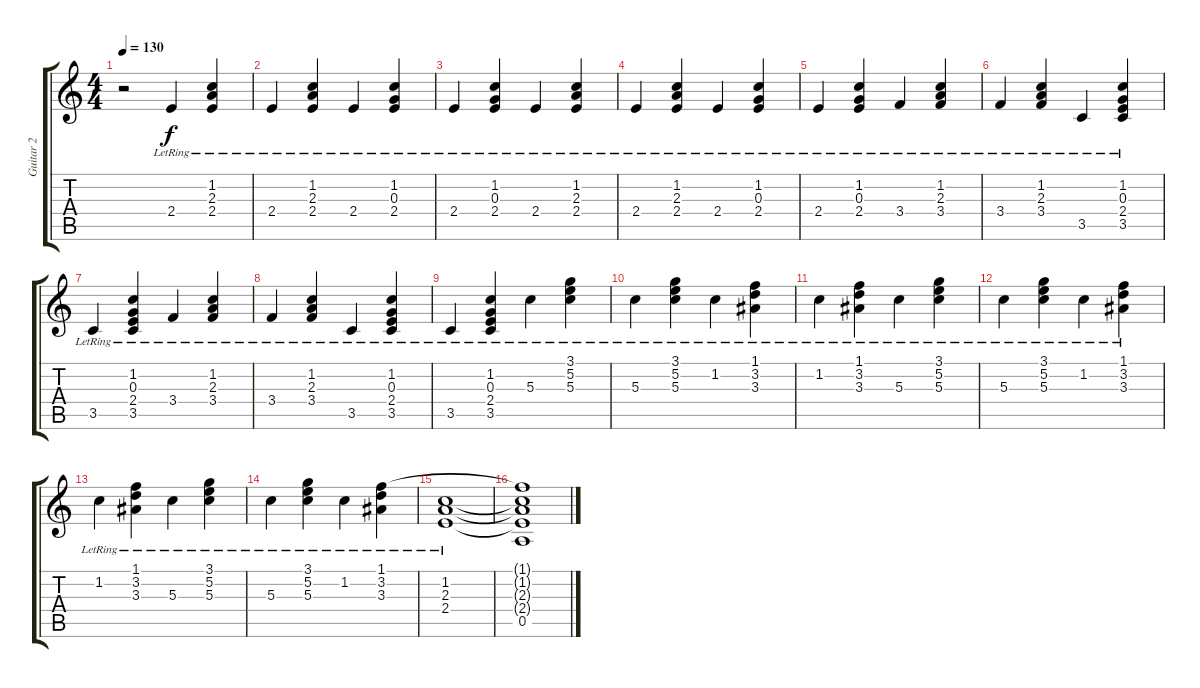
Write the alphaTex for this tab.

\track ("Guitar 2" "Guitar 2") {instrument acousticguitarsteel}
\staff {score tabs}
\tuning (E4 B3 G3 D3 A2 E2) {hide}
\ts (4 4)
\tempo 130
\clef g2
\ks c
r.2{dy f} 2.4{lr}.4 (1.2{lr} 2.3{lr} 2.4{lr}).4 |
2.4{lr}.4 (1.2{lr} 2.3{lr} 2.4{lr}).4 2.4{lr}.4 (1.2{lr} 0.3{lr} 2.4{lr}).4 |
2.4{lr}.4 (1.2{lr} 0.3{lr} 2.4{lr}).4 2.4{lr}.4 (1.2{lr} 2.3{lr} 2.4{lr}).4 |
2.4{lr}.4 (1.2{lr} 2.3{lr} 2.4{lr}).4 2.4{lr}.4 (1.2{lr} 0.3{lr} 2.4{lr}).4 |
2.4{lr}.4 (1.2{lr} 0.3{lr} 2.4{lr}).4 3.4{lr}.4 (1.2{lr} 2.3{lr} 3.4{lr}).4 |
3.4{lr}.4 (1.2{lr} 2.3{lr} 3.4{lr}).4 3.5{lr}.4 (1.2{lr} 0.3{lr} 2.4{lr} 3.5{lr}).4 |
3.5{lr}.4 (1.2{lr} 0.3{lr} 2.4{lr} 3.5{lr}).4 3.4{lr}.4 (1.2{lr} 2.3{lr} 3.4{lr}).4 |
3.4{lr}.4 (1.2{lr} 2.3{lr} 3.4{lr}).4 3.5{lr}.4 (1.2{lr} 0.3{lr} 2.4{lr} 3.5{lr}).4 |
3.5{lr}.4 (1.2{lr} 0.3{lr} 2.4{lr} 3.5{lr}).4 5.3{lr}.4 (3.1{lr} 5.2{lr} 5.3{lr}).4 |
5.3{lr}.4 (3.1{lr} 5.2{lr} 5.3{lr}).4 1.2{lr}.4 (1.1{lr} 3.2{lr} 3.3{lr}).4 |
1.2{lr}.4 (1.1{lr} 3.2{lr} 3.3{lr}).4 5.3{lr}.4 (3.1{lr} 5.2{lr} 5.3{lr}).4 |
5.3{lr}.4 (3.1{lr} 5.2{lr} 5.3{lr}).4 1.2{lr}.4 (1.1{lr} 3.2{lr} 3.3{lr}).4 |
1.2{lr}.4 (1.1{lr} 3.2{lr} 3.3{lr}).4 5.3{lr}.4 (3.1{lr} 5.2{lr} 5.3{lr}).4 |
5.3{lr}.4 (3.1{lr} 5.2{lr} 5.3{lr}).4 1.2{lr}.4 (1.1{lr} 3.2{lr} 3.3{lr}).4 |
(1.2{lr} 2.3{lr} 2.4{lr}).1 |
(1.1{t} 1.2{t} 2.3{t} 2.4{t} 0.5).1
